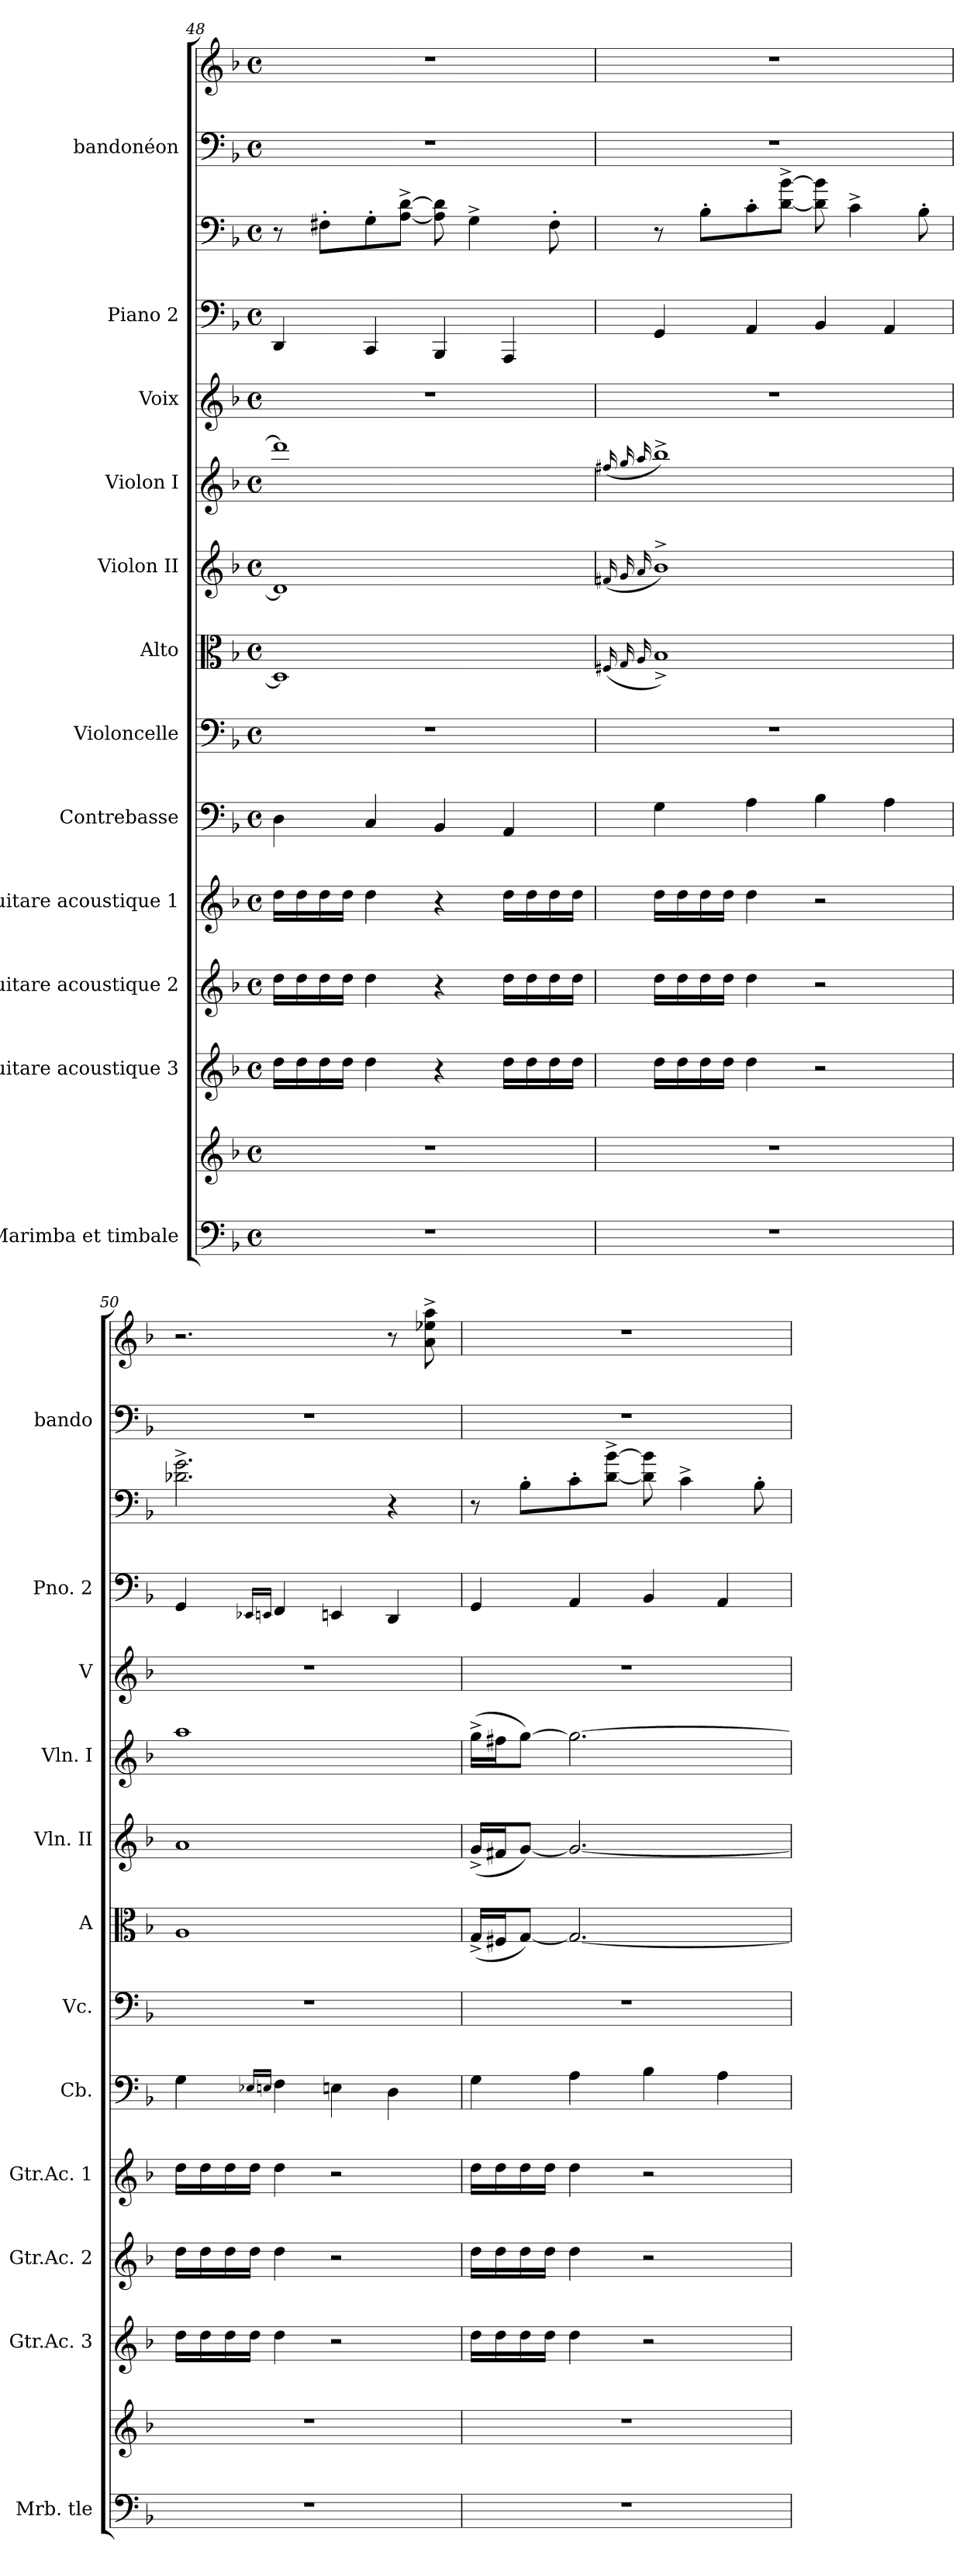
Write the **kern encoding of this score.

**kern	**kern	**kern	**kern	**kern	**kern	**kern	**kern	**kern	**kern	**kern	**kern	**kern	**kern	**kern
*part12	*part12	*part11	*part10	*part9	*part8	*part7	*part6	*part5	*part4	*part3	*part2	*part2	*part1	*part1
*staff15	*staff14	*staff13	*staff12	*staff11	*staff10	*staff9	*staff8	*staff7	*staff6	*staff5	*staff4	*staff3	*staff2	*staff1
*I"Marimba et timbale	*	*I"Guitare acoustique 3	*I"Guitare acoustique 2	*I"Guitare acoustique 1	*I"Contrebasse	*I"Violoncelle	*I"Alto	*I"Violon II	*I"Violon I	*I"Voix	*I"Piano 2	*	*I"bandonéon	*
*I'Mrb. tle	*	*I'Gtr.Ac. 3	*I'Gtr.Ac. 2	*I'Gtr.Ac. 1	*I'Cb.	*I'Vc.	*I'A	*I'Vln. II	*I'Vln. I	*I'V	*I'Pno. 2	*	*I'bando	*
*clefF4	*clefG2	*clefG2	*clefG2	*clefG2	*clefF4	*clefF4	*clefC3	*clefG2	*clefG2	*clefG2	*clefF4	*clefF4	*clefF4	*clefG2
*	*	*ITrd7c12	*ITrd7c12	*ITrd7c12	*ITrd7c12	*	*	*	*	*	*	*	*	*
*k[b-]	*k[b-]	*k[b-]	*k[b-]	*k[b-]	*k[b-]	*k[b-]	*k[b-]	*k[b-]	*k[b-]	*k[b-]	*k[b-]	*k[b-]	*k[b-]	*k[b-]
*d:	*d:	*d:	*d:	*d:	*d:	*d:	*d:	*d:	*d:	*d:	*d:	*d:	*d:	*d:
*M4/4	*M4/4	*M4/4	*M4/4	*M4/4	*M4/4	*M4/4	*M4/4	*M4/4	*M4/4	*M4/4	*M4/4	*M4/4	*M4/4	*M4/4
*met(c)	*met(c)	*met(c)	*met(c)	*met(c)	*met(c)	*met(c)	*met(c)	*met(c)	*met(c)	*met(c)	*met(c)	*met(c)	*met(c)	*met(c)
=48	=48	=48	=48	=48	=48	=48	=48	=48	=48	=48	=48	=48	=48	=48
1r	1r	16d\LL	16d\LL	16d\LL	4DD\	1r	1D]	1d]	1ddd]	1r	4DD/	8r	1r	1r
.	.	16d\	16d\	16d\	.	.	.	.	.	.	.	.	.	.
.	.	16d\	16d\	16d\	.	.	.	.	.	.	.	8F#X'>\L	.	.
.	.	16d\JJ	16d\JJ	16d\JJ	.	.	.	.	.	.	.	.	.	.
.	.	4d\	4d\	4d\	4CC/	.	.	.	.	.	4CC/	8G'>\	.	.
.	.	.	.	.	.	.	.	.	.	.	.	[8A\^> [8d\^>J	.	.
.	.	4r	4r	4r	4BBB-/	.	.	.	.	.	4BBB-/	8A\] 8d\]	.	.
.	.	.	.	.	.	.	.	.	.	.	.	4G^>\	.	.
.	.	16d\LL	16d\LL	16d\LL	4AAA/	.	.	.	.	.	4AAA/	.	.	.
.	.	16d\	16d\	16d\	.	.	.	.	.	.	.	.	.	.
.	.	16d\	16d\	16d\	.	.	.	.	.	.	.	8F#'>\	.	.
.	.	16d\JJ	16d\JJ	16d\JJ	.	.	.	.	.	.	.	.	.	.
!!LO:PB:g=z
=49	=49	=49	=49	=49	=49	=49	=49	=49	=49	=49	=49	=49	=49	=49
.	.	.	.	.	.	.	(<16qqF#X/	(<16qqf#X/	(<16qqff#X/	.	.	.	.	.
.	.	.	.	.	.	.	16qqG/	16qqg/	16qqgg/	.	.	.	.	.
.	.	.	.	.	.	.	16qqA/	16qqa/	16qqaa/	.	.	.	.	.
1r	1r	16d\LL	16d\LL	16d\LL	4GG\	1r	1B-^<)	1b-^>)	1bb-^>)	1r	4GG/	8r	1r	1r
.	.	16d\	16d\	16d\	.	.	.	.	.	.	.	.	.	.
.	.	16d\	16d\	16d\	.	.	.	.	.	.	.	8B-'>\L	.	.
.	.	16d\JJ	16d\JJ	16d\JJ	.	.	.	.	.	.	.	.	.	.
.	.	4d\	4d\	4d\	4AA\	.	.	.	.	.	4AA/	8c'>\	.	.
.	.	.	.	.	.	.	.	.	.	.	.	[8d\^> [8b-\^>J	.	.
.	.	2r	2r	2r	4BB-\	.	.	.	.	.	4BB-/	8d\] 8b-\]	.	.
.	.	.	.	.	.	.	.	.	.	.	.	4c^>\	.	.
.	.	.	.	.	4AA\	.	.	.	.	.	4AA/	.	.	.
.	.	.	.	.	.	.	.	.	.	.	.	8B-'>\	.	.
=50	=50	=50	=50	=50	=50	=50	=50	=50	=50	=50	=50	=50	=50	=50
1r	1r	16d\LL	16d\LL	16d\LL	4GG\	1r	1A	1a	1aa	1r	4GG/	2.d-X\^> 2.g\^>	1r	2.r
.	.	16d\	16d\	16d\	.	.	.	.	.	.	.	.	.	.
.	.	16d\	16d\	16d\	.	.	.	.	.	.	.	.	.	.
.	.	16d\JJ	16d\JJ	16d\JJ	.	.	.	.	.	.	.	.	.	.
.	.	.	.	.	16qEE-X/LL	.	.	.	.	.	16qEE-X/LL	.	.	.
.	.	.	.	.	16qEEn/JJ	.	.	.	.	.	16qEEn/JJ	.	.	.
.	.	4d\	4d\	4d\	4FF\	.	.	.	.	.	4FF/	.	.	.
.	.	2r	2r	2r	4EE\	.	.	.	.	.	4EE/	.	.	.
.	.	.	.	.	4DD\	.	.	.	.	.	4DD/	4r	.	8r
.	.	.	.	.	.	.	.	.	.	.	.	.	.	8a\^> 8ee-X\^> 8aa\^>
=51	=51	=51	=51	=51	=51	=51	=51	=51	=51	=51	=51	=51	=51	=51
1r	1r	16d\LL	16d\LL	16d\LL	4GG\	1r	(<16G^</LL	(<16g^</LL	(>16gg^>\LL	1r	4GG/	8r	1r	1r
.	.	16d\	16d\	16d\	.	.	16F#X/J	16f#X/J	16ff#X\J	.	.	.	.	.
.	.	16d\	16d\	16d\	.	.	[8G/J)	[8g/J)	[8gg\J)	.	.	8B-'>\L	.	.
.	.	16d\JJ	16d\JJ	16d\JJ	.	.	.	.	.	.	.	.	.	.
.	.	4d\	4d\	4d\	4AA\	.	2.G/_	2.g/_	2.gg\_	.	4AA/	8c'>\	.	.
.	.	.	.	.	.	.	.	.	.	.	.	[8d\^> [8b-\^>J	.	.
.	.	2r	2r	2r	4BB-\	.	.	.	.	.	4BB-/	8d\] 8b-\]	.	.
.	.	.	.	.	.	.	.	.	.	.	.	4c^>\	.	.
.	.	.	.	.	4AA\	.	.	.	.	.	4AA/	.	.	.
.	.	.	.	.	.	.	.	.	.	.	.	8B-'>\	.	.
=	=	=	=	=	=	=	=	=	=	=	=	=	=	=
*-	*-	*-	*-	*-	*-	*-	*-	*-	*-	*-	*-	*-	*-	*-
